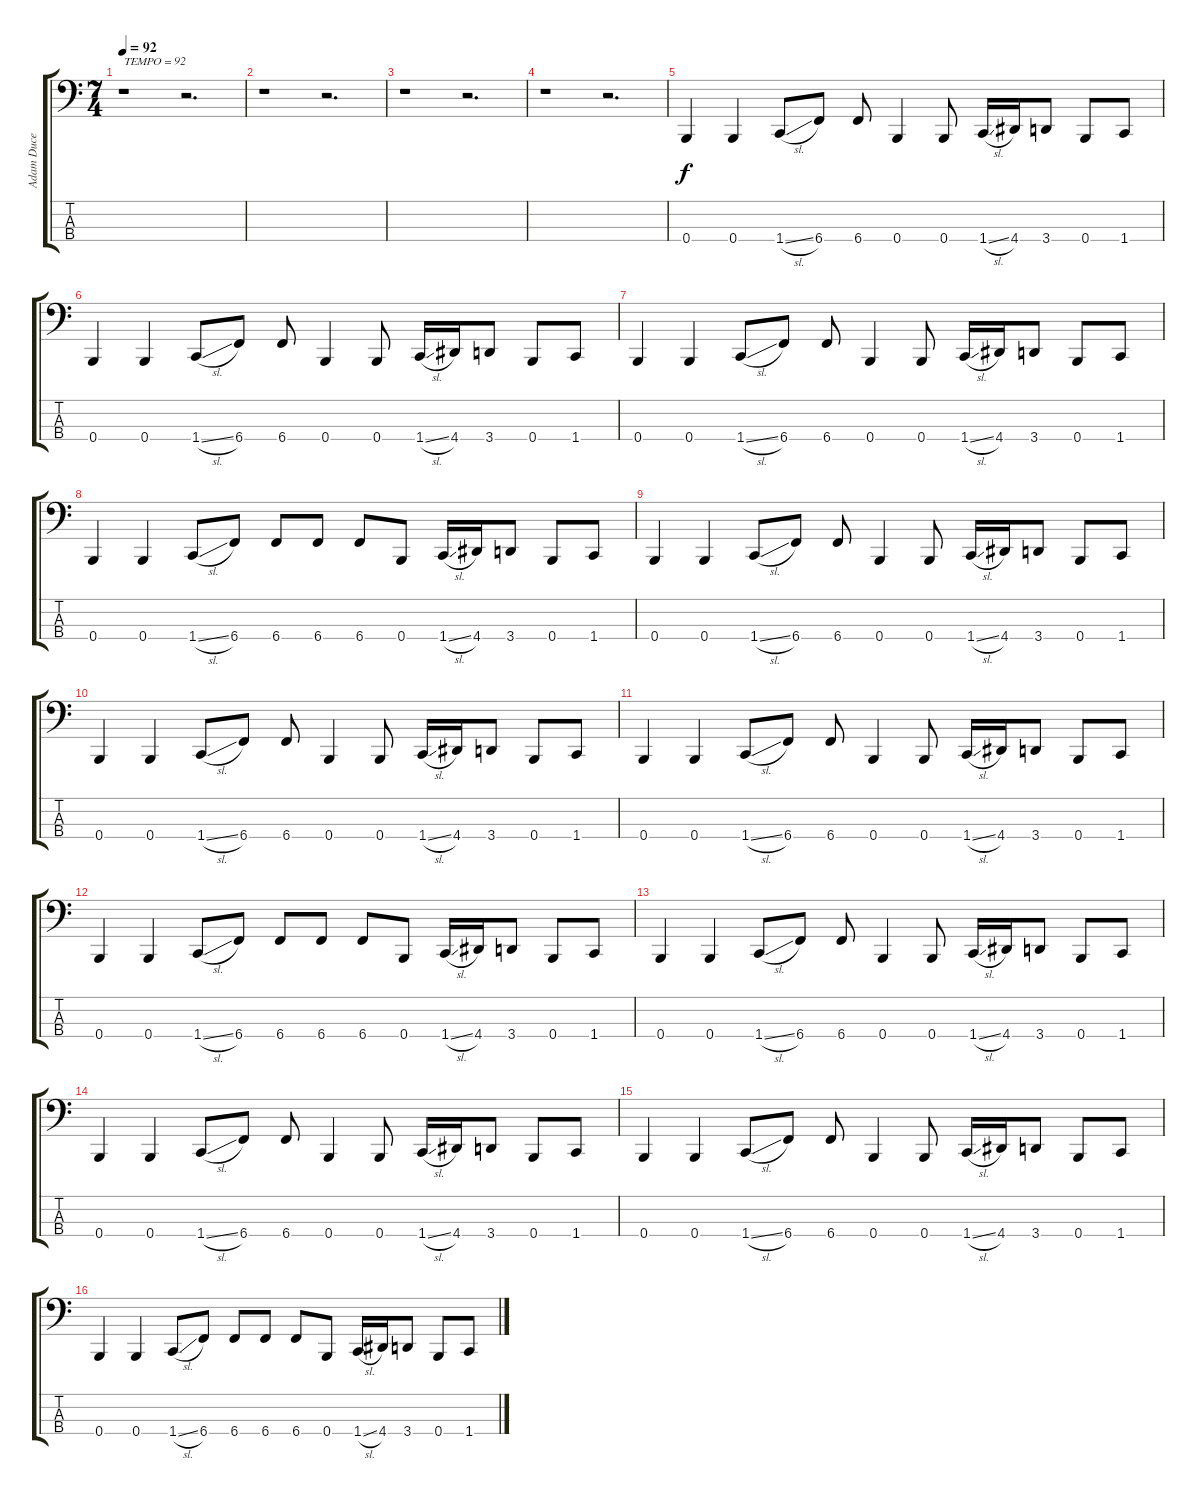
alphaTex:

\track ("Adam Duce" "Adam Duce") {instrument electricbasspick}
\staff {score tabs}
\tuning (E2 B1 Gb1 B0) {hide}
\ts (7 4)
\tempo 92
\clef f4
\ks c
r.1{txt "TEMPO = 92" dy f instrument electricbasspick} r.2{d} |
r.1 r.2{d} |
r.1 r.2{d} |
r.1 r.2{d} |
0.4.4 0.4.4 1.4{sl}.8 6.4.8 6.4.8 0.4.4 0.4.8 1.4{sl}.16 4.4.16 3.4.8 0.4.8 1.4.8 |
0.4.4 0.4.4 1.4{sl}.8 6.4.8 6.4.8 0.4.4 0.4.8 1.4{sl}.16 4.4.16 3.4.8 0.4.8 1.4.8 |
0.4.4 0.4.4 1.4{sl}.8 6.4.8 6.4.8 0.4.4 0.4.8 1.4{sl}.16 4.4.16 3.4.8 0.4.8 1.4.8 |
0.4.4 0.4.4 1.4{sl}.8 6.4.8 6.4.8 6.4.8 6.4.8 0.4.8 1.4{sl}.16 4.4.16 3.4.8 0.4.8 1.4.8 |
0.4.4 0.4.4 1.4{sl}.8 6.4.8 6.4.8 0.4.4 0.4.8 1.4{sl}.16 4.4.16 3.4.8 0.4.8 1.4.8 |
0.4.4 0.4.4 1.4{sl}.8 6.4.8 6.4.8 0.4.4 0.4.8 1.4{sl}.16 4.4.16 3.4.8 0.4.8 1.4.8 |
0.4.4 0.4.4 1.4{sl}.8 6.4.8 6.4.8 0.4.4 0.4.8 1.4{sl}.16 4.4.16 3.4.8 0.4.8 1.4.8 |
0.4.4 0.4.4 1.4{sl}.8 6.4.8 6.4.8 6.4.8 6.4.8 0.4.8 1.4{sl}.16 4.4.16 3.4.8 0.4.8 1.4.8 |
0.4.4 0.4.4 1.4{sl}.8 6.4.8 6.4.8 0.4.4 0.4.8 1.4{sl}.16 4.4.16 3.4.8 0.4.8 1.4.8 |
0.4.4 0.4.4 1.4{sl}.8 6.4.8 6.4.8 0.4.4 0.4.8 1.4{sl}.16 4.4.16 3.4.8 0.4.8 1.4.8 |
0.4.4 0.4.4 1.4{sl}.8 6.4.8 6.4.8 0.4.4 0.4.8 1.4{sl}.16 4.4.16 3.4.8 0.4.8 1.4.8 |
0.4.4 0.4.4 1.4{sl}.8 6.4.8 6.4.8 6.4.8 6.4.8 0.4.8 1.4{sl}.16 4.4.16 3.4.8 0.4.8 1.4.8
